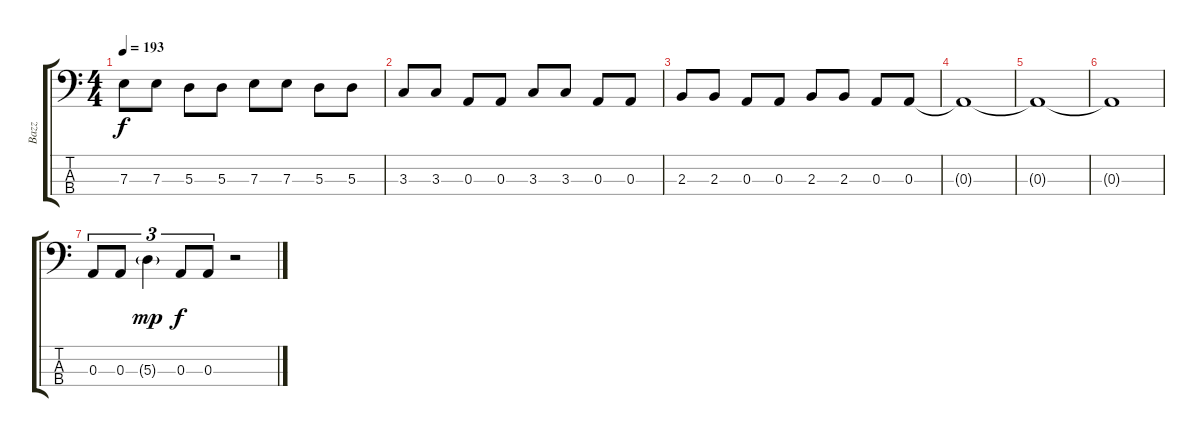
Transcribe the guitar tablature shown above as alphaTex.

\track ("Bazz" "Bazz") {instrument electricbasspick}
\staff {score tabs}
\tuning (G2 D2 A1 D1) {hide}
\ts (4 4)
\tempo 193
\clef f4
\ks c
7.3.8{dy f} 7.3.8 5.3.8 5.3.8 7.3.8 7.3.8 5.3.8 5.3.8 |
3.3.8 3.3.8 0.3.8 0.3.8 3.3.8 3.3.8 0.3.8 0.3.8 |
2.3.8 2.3.8 0.3.8 0.3.8 2.3.8 2.3.8 0.3.8 0.3.8 |
0.3{t}.1 |
0.3{t}.1 |
0.3{t}.1 |
0.3.8{tu (3 2)} 0.3.8{tu (3 2)} 5.3{g}.4{tu (3 2) dy mp} 0.3.8{tu (3 2) dy f} 0.3.8{tu (3 2)} r.2
